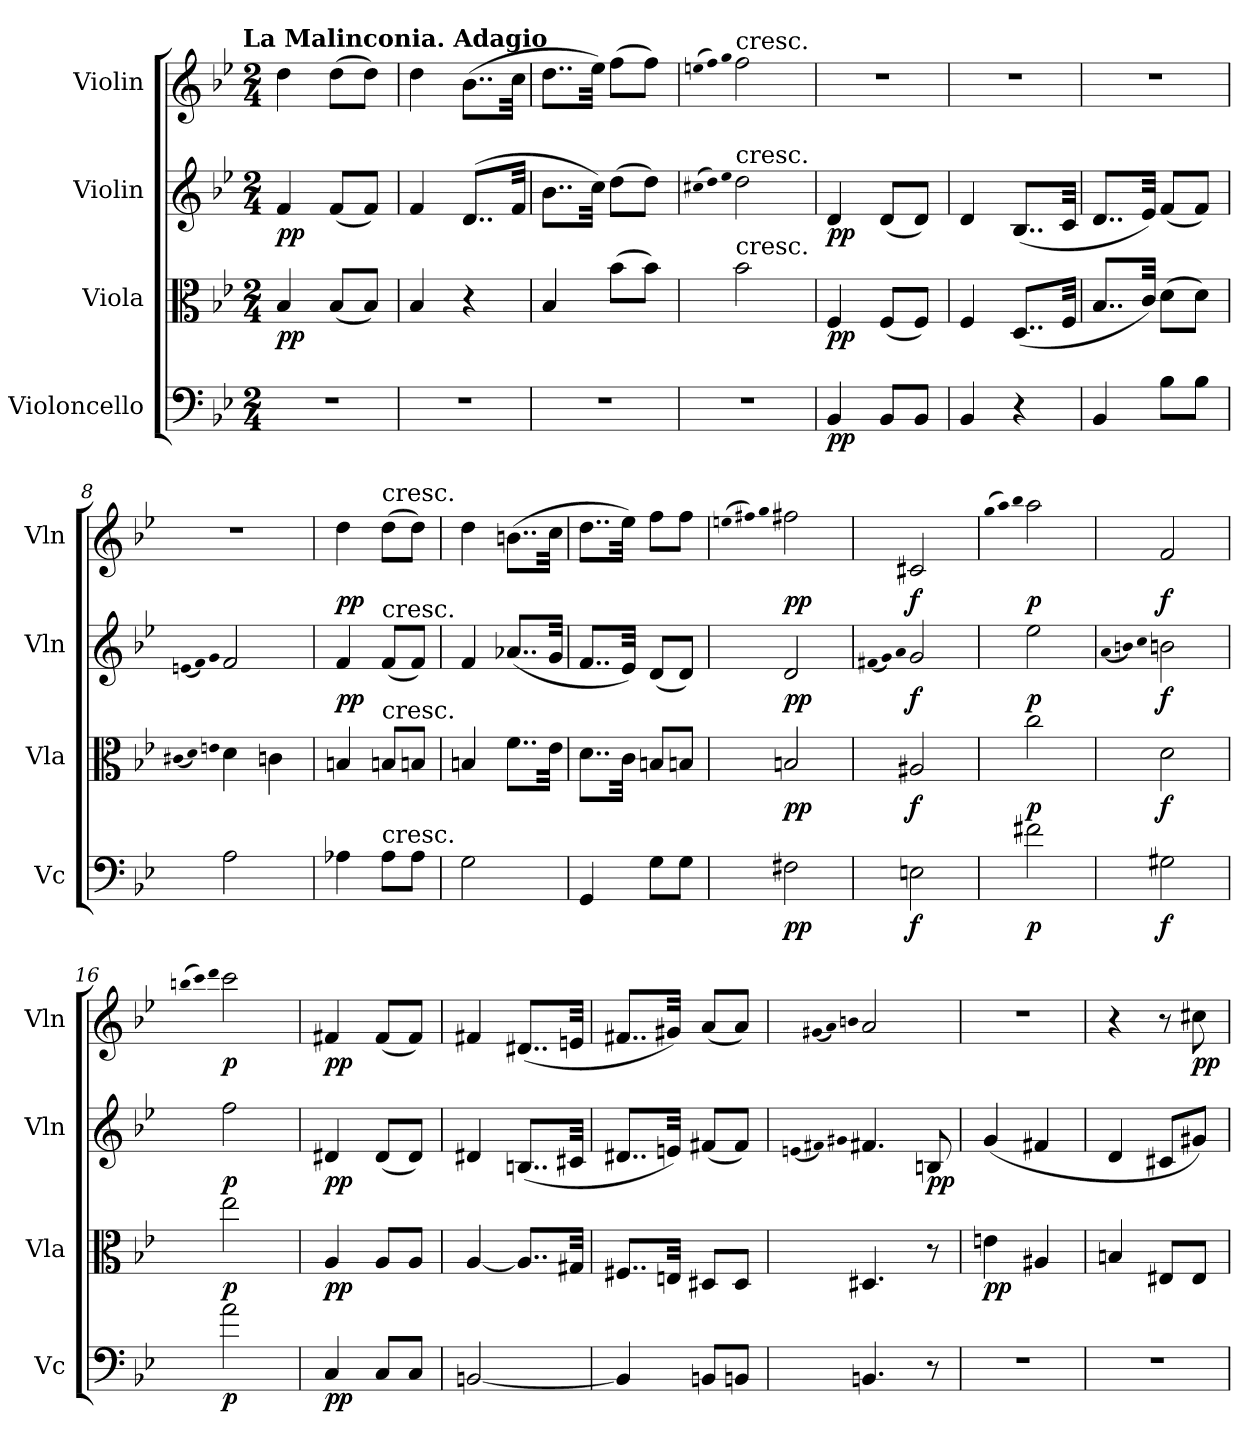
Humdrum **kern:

**kern	**dynam	**kern	**dynam	**kern	**dynam	**kern	**dynam
*part4	*part4	*part3	*part3	*part2	*part2	*part1	*part1
*staff4	*staff4	*staff3	*staff3	*staff2	*staff2	*staff1	*staff1
*I"Violoncello	*	*I"Viola	*	*I"Violin	*	*I"Violin	*
*I'Vc	*	*I'Vla	*	*I'Vln	*	*I'Vln	*
*clefF4	*	*clefC3	*	*clefG2	*	*clefG2	*
*k[b-e-]	*	*k[b-e-]	*	*k[b-e-]	*	*k[b-e-]	*
!!LO:TX:omd:t=La Malinconia. Adagio
*M2/4	*	*M2/4	*	*M2/4	*	*M2/4	*
*MM32	*	*MM32	*	*MM32	*	*MM32	*
=1	=1	=1	=1	=1	=1	=1	=1
2r	.	4B-/	pp	4f/	pp	4dd\	.
.	.	(8B-/L	.	(8f/L	.	(8dd\L	.
.	.	8B-/J)	.	8f/J)	.	8dd\J)	.
=2	=2	=2	=2	=2	=2	=2	=2
2r	.	4B-/	.	4f/	.	4dd\	.
.	.	4r	.	(8..d/L	.	(8..b-\L	.
.	.	.	.	32f/Jkk	.	32cc\Jkk	.
=3	=3	=3	=3	=3	=3	=3	=3
2r	.	4B-/	.	8..b-\L	.	8..dd\L	.
.	.	.	.	32cc\Jkk)	.	32ee-\Jkk)	.
.	.	(8b-\L	.	(8dd\L	.	(8ff\L	.
.	.	8b-\J)	.	8dd\J)	.	8ff\J)	.
=4	=4	=4	=4	=4	=4	=4	=4
.	.	.	.	(qcc#X	.	(qeen	.
.	.	.	.	qdd)	.	qff)	.
.	.	.	.	qee-	.	qgg	.
!	!	!	!	!	!	!LO:TX:t=cresc.	!
!	!	!	!	!LO:TX:t=cresc.	!	!	!
!	!	!LO:TX:t=cresc.	!	!	!	!	!
2r	.	2b-\	.	2dd\	.	2ff\	.
=5	=5	=5	=5	=5	=5	=5	=5
4BB-/	pp	4F/	pp	4d/	pp	2r	.
8BB-/L	.	(8F/L	.	(8d/L	.	.	.
8BB-/J	.	8F/J)	.	8d/J)	.	.	.
=6	=6	=6	=6	=6	=6	=6	=6
4BB-/	.	4F/	.	4d/	.	2r	.
4r	.	(8..D/L	.	(8..B-/L	.	.	.
.	.	32F/Jkk	.	32c/Jkk	.	.	.
=7	=7	=7	=7	=7	=7	=7	=7
4BB-/	.	8..B-/L	.	8..d/L	.	2r	.
.	.	32c/Jkk)	.	32e-/Jkk)	.	.	.
8B-\L	.	(8d\L	.	(8f/L	.	.	.
8B-\J	.	8d\J)	.	8f/J)	.	.	.
=8	=8	=8	=8	=8	=8	=8	=8
.	.	(qc#X	.	(qen	.	.	.
.	.	qd)	.	qf)	.	.	.
.	.	qen	.	qg	.	.	.
2A\	.	4d\	.	2f/	.	2r	.
.	.	4cn\	.	.	.	.	.
=9	=9	=9	=9	=9	=9	=9	=9
4A-X\	.	4Bn/	.	4f/	pp	4dd\	pp
!	!	!	!	!	!	!LO:TX:t=cresc.	!
!	!	!	!	!LO:TX:t=cresc.	!	!	!
!	!	!LO:TX:t=cresc.	!	!	!	!	!
!LO:TX:t=cresc.	!	!	!	!	!	!	!
8A-\L	.	8Bn/L	.	(8f/L	.	(8dd\L	.
8A-\J	.	8Bn/J	.	8f/J)	.	8dd\J)	.
=10	=10	=10	=10	=10	=10	=10	=10
2G\	.	4Bn/	.	4f/	.	4dd\	.
.	.	8..f\L	.	(8..a-X/L	.	(8..bn\L	.
.	.	32e-\Jkk	.	32g/Jkk	.	32cc\Jkk	.
=11	=11	=11	=11	=11	=11	=11	=11
4GG/	.	8..d\L	.	8..f/L	.	8..dd\L	.
.	.	32c\Jkk	.	32e-/Jkk)	.	32ee-\Jkk)	.
8G\L	.	8Bn/L	.	(8d/L	.	8ff\L	.
8G\J	.	8Bn/J	.	8d/J)	.	8ff\J	.
=12	=12	=12	=12	=12	=12	=12	=12
.	.	.	.	.	.	(qeen	.
.	.	.	.	.	.	qff#X)	.
.	.	.	.	.	.	qgg	.
2F#X\	pp	2Bn/	pp	2d/	pp	2ff#X\	pp
=13	=13	=13	=13	=13	=13	=13	=13
.	.	.	.	(qf#X	.	.	.
.	.	.	.	qg)	.	.	.
.	.	.	.	qa	.	.	.
2En\	f	2A#X/	f	2g/	f	2c#X/	f
=14	=14	=14	=14	=14	=14	=14	=14
.	.	.	.	.	.	(qgg	.
.	.	.	.	.	.	qaa)	.
.	.	.	.	.	.	qbb-	.
2f#X\	p	2cc\	p	2ee-\	p	2aa\	p
=15	=15	=15	=15	=15	=15	=15	=15
.	.	.	.	(qa	.	.	.
.	.	.	.	qbn)	.	.	.
.	.	.	.	qcc	.	.	.
2G#X\	f	2d\	f	2bn\	f	2f/	f
=16	=16	=16	=16	=16	=16	=16	=16
.	.	.	.	.	.	(qbbn	.
.	.	.	.	.	.	qccc)	.
.	.	.	.	.	.	qddd	.
2a\	p	2ee-\	p	2ff\	p	2ccc\	p
=17	=17	=17	=17	=17	=17	=17	=17
4C/	pp	4A/	pp	4d#X/	pp	4f#X/	pp
8C/L	.	8A/L	.	(8d#/L	.	(8f#/L	.
8C/J	.	8A/J	.	8d#/J)	.	8f#/J)	.
=18	=18	=18	=18	=18	=18	=18	=18
[2BBn/	.	[4A/	.	4d#X/	.	4f#X/	.
.	.	8..A/L]	.	(8..Bn/L	.	(8..d#X/L	.
.	.	32G#X/Jkk	.	32c#X/Jkk	.	32en/Jkk	.
=19	=19	=19	=19	=19	=19	=19	=19
4BB/]	.	8..F#X/L	.	8..d#X/L	.	8..f#X/L	.
.	.	32En/Jkk	.	32en/Jkk)	.	32g#X/Jkk)	.
8BBn/L	.	8D#X/L	.	(8f#X/L	.	(8a/L	.
8BBn/J	.	8D#/J	.	8f#/J)	.	8a/J)	.
=20	=20	=20	=20	=20	=20	=20	=20
.	.	.	.	(qen	.	(qg#X	.
.	.	.	.	qf#X)	.	qa)	.
.	.	.	.	qg#X	.	qbn	.
4.BBn/	.	4.D#X/	.	4.f#X/	.	2a/	.
8r	.	8r	.	8Bn/	pp	.	.
=21	=21	=21	=21	=21	=21	=21	=21
2r	.	4en\	pp	(4g/	.	2r	.
.	.	4A#X/	.	4f#X/	.	.	.
=22	=22	=22	=22	=22	=22	=22	=22
2r	.	4Bn/	.	4d/	.	4r	.
.	.	8E#X/L	.	8c#X/L	.	8r	.
.	.	8E#/J	.	8g#X/J)	.	8cc#X\	pp
=	=	=	=	=	=	=	=
*-	*-	*-	*-	*-	*-	*-	*-
